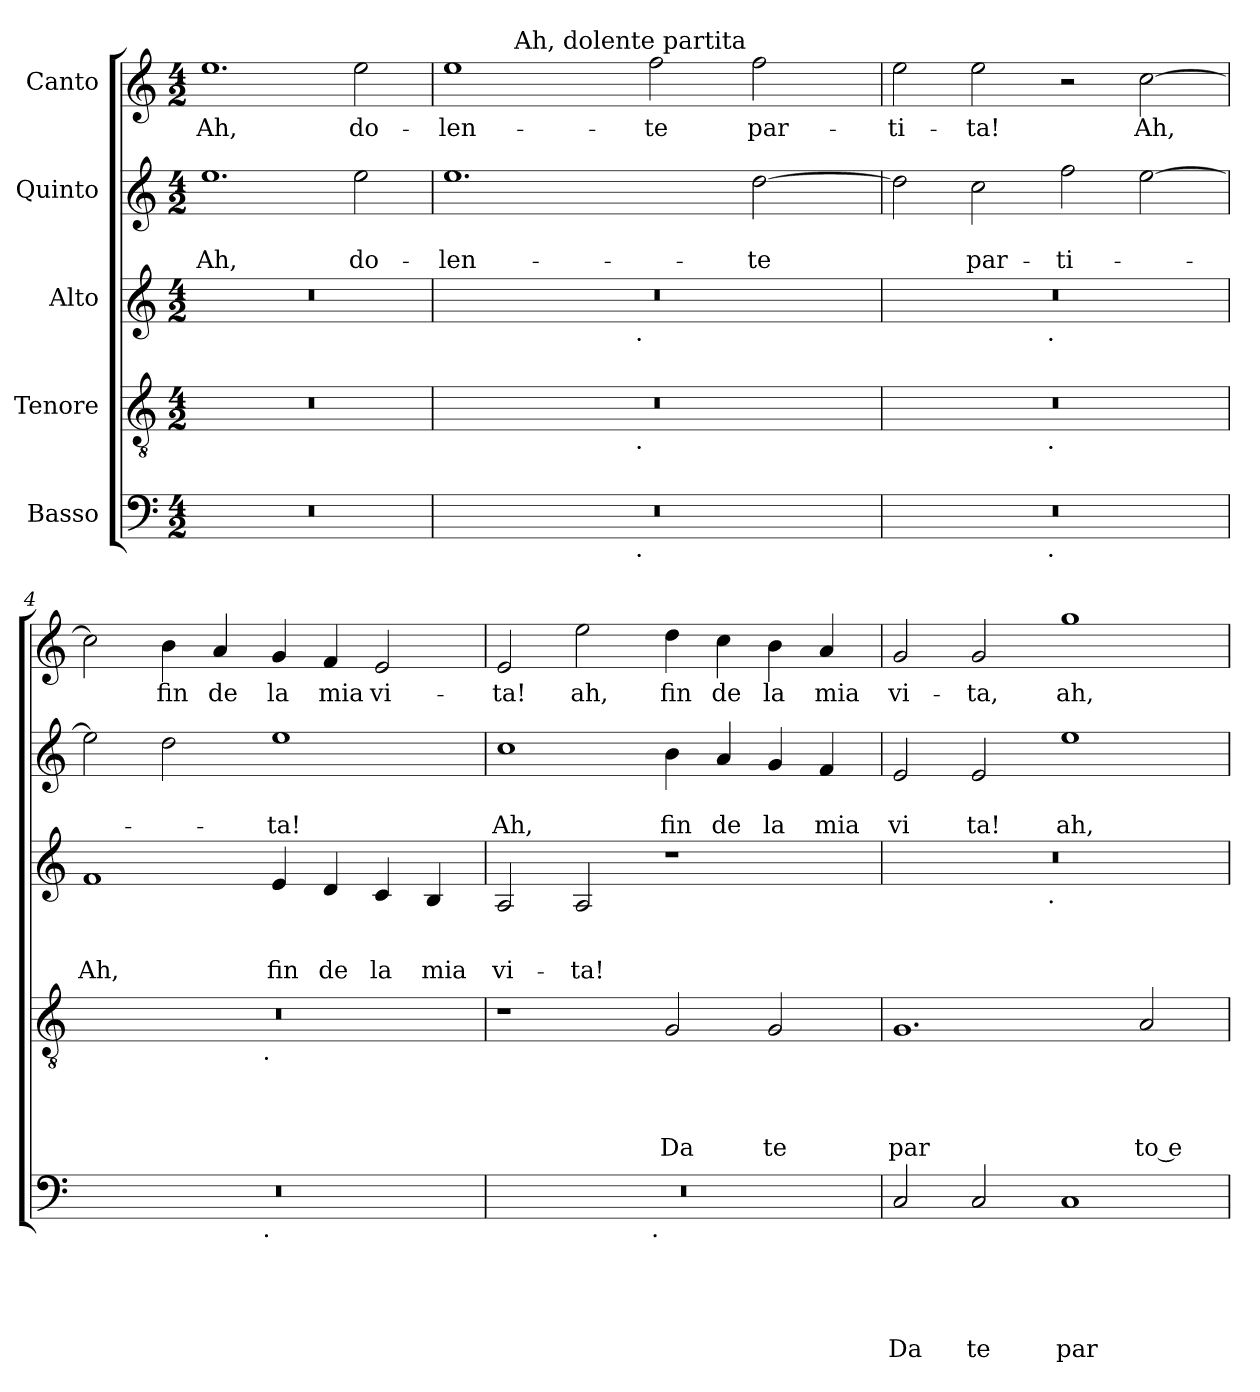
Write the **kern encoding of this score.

**kern	**text	**text	**text	**text	**text	**kern	**text	**text	**text	**text	**kern	**text	**text	**text	**kern	**text	**text	**kern	**text
*part5	*part5	*part5	*part5	*part5	*part5	*part4	*part4	*part4	*part4	*part4	*part3	*part3	*part3	*part3	*part2	*part2	*part2	*part1	*part1
*staff5	*staff5	*staff5	*staff5	*staff5	*staff5	*staff4	*staff4	*staff4	*staff4	*staff4	*staff3	*staff3	*staff3	*staff3	*staff2	*staff2	*staff2	*staff1	*staff1
*I"Basso	*	*	*	*	*	*I"Tenore	*	*	*	*	*I"Alto	*	*	*	*I"Quinto	*	*	*I"Canto	*
*clefF4	*	*	*	*	*	*clefGv2	*	*	*	*	*clefG2	*	*	*	*clefG2	*	*	*clefG2	*
*k[]	*	*	*	*	*	*k[]	*	*	*	*	*k[]	*	*	*	*k[]	*	*	*k[]	*
*C:	*	*	*	*	*	*C:	*	*	*	*	*C:	*	*	*	*C:	*	*	*C:	*
*M4/2	*	*	*	*	*	*M4/2	*	*	*	*	*M4/2	*	*	*	*M4/2	*	*	*M4/2	*
=1	=1	=1	=1	=1	=1	=1	=1	=1	=1	=1	=1	=1	=1	=1	=1	=1	=1	=1	=1
!	!	!	!	!	!	!	!	!	!	!	!	!	!	!	!	!	!LO:LY:b	!	!LO:LY:b
0r	.	.	.	.	.	0r	.	.	.	.	0r	.	.	.	1.ee	.	Ah,	1.ee	Ah,
!	!	!	!	!	!	!	!	!	!	!	!	!	!	!	!	!	!LO:LY:b	!	!LO:LY:b
.	.	.	.	.	.	.	.	.	.	.	.	.	.	.	2ee\	.	do-	2ee\	do-
=2	=2	=2	=2	=2	=2	=2	=2	=2	=2	=2	=2	=2	=2	=2	=2	=2	=2	=2	=2
!	!	!	!	!	!	!	!	!	!	!	!	!	!	!	!	!	!LO:LY:b	!	!LO:LY:b
*^	*	*	*	*	*	*^	*	*	*	*	*^	*	*	*	*	*	*	*^	*
0r	2ryy	.	.	.	.	.	0r	2ryy	.	.	.	.	0r	2ryy	.	.	.	1.ee	.	-len-	1ee	4ryy	-len-
.	.	.	.	.	.	.	.	.	.	.	.	.	.	.	.	.	.	.	.	.	.	32.ryy	.
!	!	!	!	!	!	!	!	!	!	!	!	!	!	!	!	!	!	!	!	!	!	!LO:TX:a:t=Ah, dolente partita	!
.	.	.	.	.	.	.	.	.	.	.	.	.	.	.	.	.	.	.	.	.	.	1ryy	.
.	4...ryy	.	.	.	.	.	.	4...ryy	.	.	.	.	.	4...ryy	.	.	.	.	.	.	.	.	.
!	!	!	!	!	!	!	!	!	!	!	!	!	!	!LO:TX:b:t=.	!	!	!	!	!	!	!	!	!
!	!	!	!	!	!	!	!	!LO:TX:b:t=.	!	!	!	!	!	!	!	!	!	!	!	!	!	!	!
!	!LO:TX:b:t=.	!	!	!	!	!	!	!	!	!	!	!	!	!	!	!	!	!	!	!	!	!	!
.	1ryy	.	.	.	.	.	.	1ryy	.	.	.	.	.	1ryy	.	.	.	.	.	.	.	.	.
!	!	!	!	!	!	!	!	!	!	!	!	!	!	!	!	!	!	!	!	!	!	!	!LO:LY:b
.	.	.	.	.	.	.	.	.	.	.	.	.	.	.	.	.	.	.	.	.	2ff\	.	-te
.	.	.	.	.	.	.	.	.	.	.	.	.	.	.	.	.	.	.	.	.	.	2ryy	.
!	!	!	!	!	!	!	!	!	!	!	!	!	!	!	!	!	!	!	!	!LO:LY:b	!	!	!LO:LY:b
.	.	.	.	.	.	.	.	.	.	.	.	.	.	.	.	.	.	[>2dd\	.	-te	2ff\	.	par-
.	.	.	.	.	.	.	.	.	.	.	.	.	.	.	.	.	.	.	.	.	.	8ryy	.
.	.	.	.	.	.	.	.	.	.	.	.	.	.	.	.	.	.	.	.	.	.	16ryy	.
.	32ryy	.	.	.	.	.	.	32ryy	.	.	.	.	.	32ryy	.	.	.	.	.	.	.	.	.
.	.	.	.	.	.	.	.	.	.	.	.	.	.	.	.	.	.	.	.	.	.	64ryy	.
=3	=3	=3	=3	=3	=3	=3	=3	=3	=3	=3	=3	=3	=3	=3	=3	=3	=3	=3	=3	=3	=3	=3	=3
!	!	!	!	!	!	!	!	!	!	!	!	!	!	!	!	!	!	!	!	!	!	!	!LO:LY:b
*	*	*	*	*	*	*	*	*	*	*	*	*	*	*	*	*	*	*	*	*	*v	*v	*
0r	2ryy	.	.	.	.	.	0r	2ryy	.	.	.	.	0r	2ryy	.	.	.	2dd\]	.	.	2ee\	-ti-
!	!	!	!	!	!	!	!	!	!	!	!	!	!	!	!	!	!	!	!	!LO:LY:b	!	!LO:LY:b
.	4...ryy	.	.	.	.	.	.	4...ryy	.	.	.	.	.	4...ryy	.	.	.	2cc\	.	par-	2ee\	-ta!
!	!	!	!	!	!	!	!	!	!	!	!	!	!	!LO:TX:b:t=.	!	!	!	!	!	!	!	!
!	!	!	!	!	!	!	!	!LO:TX:b:t=.	!	!	!	!	!	!	!	!	!	!	!	!	!	!
!	!LO:TX:b:t=.	!	!	!	!	!	!	!	!	!	!	!	!	!	!	!	!	!	!	!	!	!
.	1ryy	.	.	.	.	.	.	1ryy	.	.	.	.	.	1ryy	.	.	.	.	.	.	.	.
!	!	!	!	!	!	!	!	!	!	!	!	!	!	!	!	!	!	!	!	!LO:LY:b	!	!
.	.	.	.	.	.	.	.	.	.	.	.	.	.	.	.	.	.	2ff\	.	-ti-	2r	.
!	!	!	!	!	!	!	!	!	!	!	!	!	!	!	!	!	!	!	!	!	!	!LO:LY:b
.	.	.	.	.	.	.	.	.	.	.	.	.	.	.	.	.	.	[>2ee\	.	.	[>2cc\	Ah,
.	32ryy	.	.	.	.	.	.	32ryy	.	.	.	.	.	32ryy	.	.	.	.	.	.	.	.
=4	=4	=4	=4	=4	=4	=4	=4	=4	=4	=4	=4	=4	=4	=4	=4	=4	=4	=4	=4	=4	=4	=4
!	!	!	!	!	!	!	!	!	!	!	!	!	!	!	!	!	!LO:LY:b	!	!	!	!	!
*	*	*	*	*	*	*	*	*	*	*	*	*	*v	*v	*	*	*	*	*	*	*	*
0r	2ryy	.	.	.	.	.	0r	2ryy	.	.	.	.	1f	.	.	Ah,	2ee\]	.	.	2cc\]	.
!	!	!	!	!	!	!	!	!	!	!	!	!	!	!	!	!	!	!	!	!	!LO:LY:b
.	4ryy	.	.	.	.	.	.	4ryy	.	.	.	.	.	.	.	.	2dd\	.	.	4b\	fin
!	!	!	!	!	!	!	!	!	!	!	!	!	!	!	!	!	!	!	!	!	!LO:LY:b
.	8...ryy	.	.	.	.	.	.	8...ryy	.	.	.	.	.	.	.	.	.	.	.	4a/	de
!	!	!	!	!	!	!	!	!LO:TX:b:t=.	!	!	!	!	!	!	!	!	!	!	!	!	!
!	!LO:TX:b:t=.	!	!	!	!	!	!	!	!	!	!	!	!	!	!	!	!	!	!	!	!
.	1ryy	.	.	.	.	.	.	1ryy	.	.	.	.	.	.	.	.	.	.	.	.	.
!	!	!	!	!	!	!	!	!	!	!	!	!	!	!	!	!LO:LY:b	!	!	!LO:LY:b	!	!LO:LY:b
.	.	.	.	.	.	.	.	.	.	.	.	.	4e/	.	.	fin	1ee	.	-ta!	4g/	la
!	!	!	!	!	!	!	!	!	!	!	!	!	!	!	!	!LO:LY:b	!	!	!	!	!LO:LY:b
.	.	.	.	.	.	.	.	.	.	.	.	.	4d/	.	.	de	.	.	.	4f/	mia
!	!	!	!	!	!	!	!	!	!	!	!	!	!	!	!	!LO:LY:b	!	!	!	!	!LO:LY:b
.	.	.	.	.	.	.	.	.	.	.	.	.	4c/	.	.	la	.	.	.	2e/	vi-
!	!	!	!	!	!	!	!	!	!	!	!	!	!	!	!	!LO:LY:b	!	!	!	!	!
.	.	.	.	.	.	.	.	.	.	.	.	.	4B/	.	.	mia	.	.	.	.	.
.	64ryy	.	.	.	.	.	.	64ryy	.	.	.	.	.	.	.	.	.	.	.	.	.
=5	=5	=5	=5	=5	=5	=5	=5	=5	=5	=5	=5	=5	=5	=5	=5	=5	=5	=5	=5	=5	=5
!	!	!	!	!	!	!	!	!	!	!	!	!	!	!	!	!LO:LY:b	!	!	!LO:LY:b	!	!LO:LY:b
*	*	*	*	*	*	*	*v	*v	*	*	*	*	*	*	*	*	*	*	*	*	*
0r	2ryy	.	.	.	.	.	1r	.	.	.	.	2A/	.	.	vi-	1cc	.	Ah,	2e</	-ta!
!	!	!	!	!	!	!	!	!	!	!	!	!	!	!	!LO:LY:b	!	!	!	!	!LO:LY:b
.	4...ryy	.	.	.	.	.	.	.	.	.	.	2A/	.	.	-ta!	.	.	.	2ee\	ah,
!	!LO:TX:b:t=.	!	!	!	!	!	!	!	!	!	!	!	!	!	!	!	!	!	!	!
.	1ryy	.	.	.	.	.	.	.	.	.	.	.	.	.	.	.	.	.	.	.
!	!	!	!	!	!	!	!	!	!	!	!LO:LY:b	!	!	!	!	!	!	!LO:LY:b	!	!LO:LY:b
.	.	.	.	.	.	.	2G/	.	.	.	Da	1r	.	.	.	4b\	.	fin	4dd\	fin
!	!	!	!	!	!	!	!	!	!	!	!	!	!	!	!	!	!	!LO:LY:b	!	!LO:LY:b
.	.	.	.	.	.	.	.	.	.	.	.	.	.	.	.	4a/	.	de	4cc\	de
!	!	!	!	!	!	!	!	!	!	!	!LO:LY:b	!	!	!	!	!	!	!LO:LY:b	!	!LO:LY:b
.	.	.	.	.	.	.	2G/	.	.	.	te	.	.	.	.	4g/	.	la	4b\	la
!	!	!	!	!	!	!	!	!	!	!	!	!	!	!	!	!	!	!LO:LY:b	!	!LO:LY:b
.	.	.	.	.	.	.	.	.	.	.	.	.	.	.	.	4f/	.	mia	4a/	mia
.	32ryy	.	.	.	.	.	.	.	.	.	.	.	.	.	.	.	.	.	.	.
!!LO:LB:g=z
=6	=6	=6	=6	=6	=6	=6	=6	=6	=6	=6	=6	=6	=6	=6	=6	=6	=6	=6	=6	=6
!	!	!	!	!	!	!LO:LY:b	!	!	!	!	!LO:LY:b	!	!	!	!	!	!	!LO:LY:b	!	!LO:LY:b
*v	*v	*	*	*	*	*	*	*	*	*	*	*^	*	*	*	*	*	*	*	*
2C/	.	.	.	.	Da	1.G	.	.	.	par	0r	2ryy	.	.	.	2e/	.	vi	2g/	vi-
!	!	!	!	!	!LO:LY:b	!	!	!	!	!	!	!	!	!	!	!	!	!LO:LY:b	!	!LO:LY:b
2C/	.	.	.	.	te	.	.	.	.	.	.	4...ryy	.	.	.	2e/	.	ta!	2g/	-ta,
!	!	!	!	!	!	!	!	!	!	!	!	!LO:TX:b:t=.	!	!	!	!	!	!	!	!
.	.	.	.	.	.	.	.	.	.	.	.	1ryy	.	.	.	.	.	.	.	.
!	!	!	!	!	!LO:LY:b	!	!	!	!	!	!	!	!	!	!	!	!	!LO:LY:b	!	!LO:LY:b
1C	.	.	.	.	par	.	.	.	.	.	.	.	.	.	.	1ee	.	ah,	1gg	ah,
!	!	!	!	!	!	!	!	!	!	!LO:LY:b:rj	!	!	!	!	!	!	!	!	!	!
.	.	.	.	.	.	2A/	.	.	.	to e	.	.	.	.	.	.	.	.	.	.
.	.	.	.	.	.	.	.	.	.	.	.	32ryy	.	.	.	.	.	.	.	.
*	*	*	*	*	*	*	*	*	*	*	*v	*v	*	*	*	*	*	*	*	*
=	=	=	=	=	=	=	=	=	=	=	=	=	=	=	=	=	=	=	=
*-	*-	*-	*-	*-	*-	*-	*-	*-	*-	*-	*-	*-	*-	*-	*-	*-	*-	*-	*-
